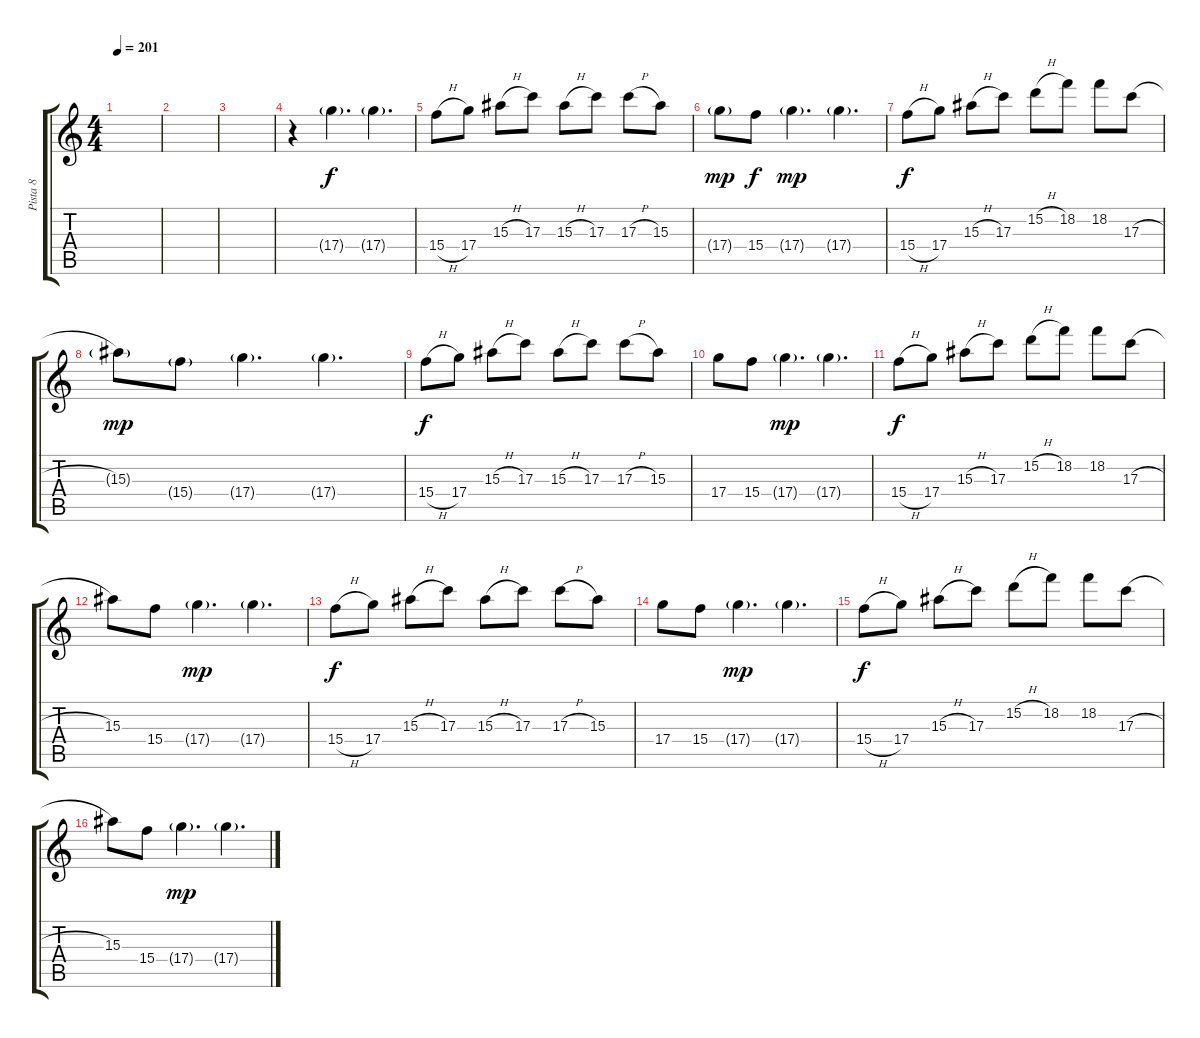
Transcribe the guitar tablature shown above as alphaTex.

\track ("Pista 8" "Pista 8") {solo instrument electricguitarclean}
\staff {score tabs}
\tuning (E4 B3 G3 D3 A2 E2) {hide}
\ts (4 4)
\tempo 201
\clef g2
\ks c
|
|
|
r.4 17.4{g}.4{d} 17.4{g}.4{d} |
15.4{h}.8{dy f} 17.4.8 15.3{h}.8 17.3.8 15.3{h}.8 17.3.8 17.3{h}.8 15.3.8 |
17.4{g}.8{dy mp} 15.4.8{dy f} 17.4{g}.4{d dy mp} 17.4{g}.4{d} |
15.4{h}.8{dy f} 17.4.8 15.3{h}.8 17.3.8 15.2{h}.8 18.2.8 18.2.8 17.3{h}.8 |
15.3{g}.8{dy mp} 15.4{g}.8 17.4{g}.4{d} 17.4{g}.4{d} |
15.4{h}.8{dy f} 17.4.8 15.3{h}.8 17.3.8 15.3{h}.8 17.3.8 17.3{h}.8 15.3.8 |
17.4.8 15.4.8 17.4{g}.4{d dy mp} 17.4{g}.4{d} |
15.4{h}.8{dy f} 17.4.8 15.3{h}.8 17.3.8 15.2{h}.8 18.2.8 18.2.8 17.3{h}.8 |
15.3.8 15.4.8 17.4{g}.4{d dy mp} 17.4{g}.4{d} |
15.4{h}.8{dy f} 17.4.8 15.3{h}.8 17.3.8 15.3{h}.8 17.3.8 17.3{h}.8 15.3.8 |
17.4.8 15.4.8 17.4{g}.4{d dy mp} 17.4{g}.4{d} |
15.4{h}.8{dy f} 17.4.8 15.3{h}.8 17.3.8 15.2{h}.8 18.2.8 18.2.8 17.3{h}.8 |
15.3.8 15.4.8 17.4{g}.4{d dy mp} 17.4{g}.4{d}
